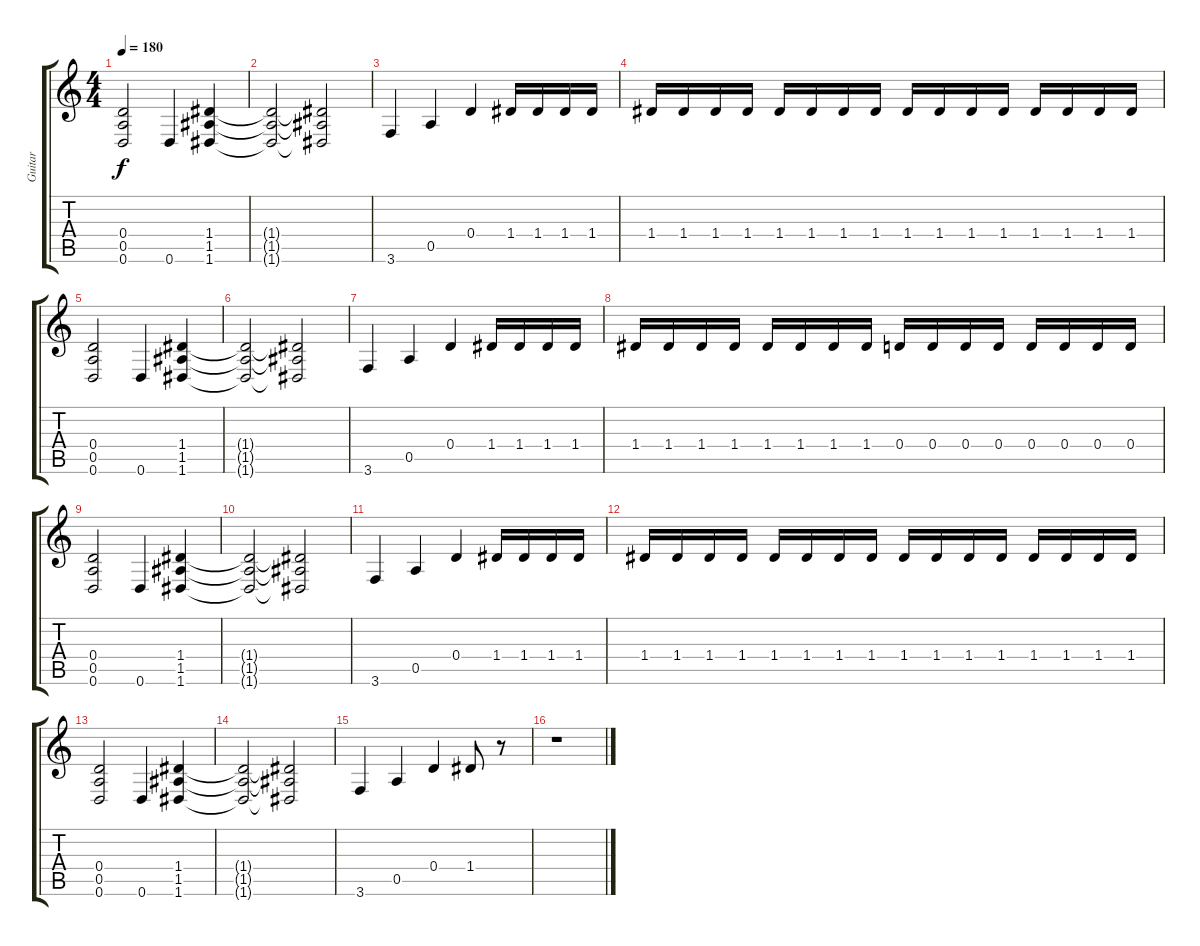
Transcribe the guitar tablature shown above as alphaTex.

\track ("Guitar" "Guitar") {instrument distortionguitar}
\staff {score tabs}
\tuning (E4 B3 G3 D3 A2 D2) {hide}
\ts (4 4)
\tempo 180
\clef g2
\ks c
(0.4 0.5 0.6).2{dy f} 0.6.4 (1.4 1.5 1.6).4 |
(1.4{t} 1.5{t} 1.6{t}).2 (1.4{t} 1.5{t} 1.6{t}).2 |
3.6.4 0.5.4 0.4.4 1.4.16 1.4.16 1.4.16 1.4.16 |
1.4.16 1.4.16 1.4.16 1.4.16 1.4.16 1.4.16 1.4.16 1.4.16 1.4.16 1.4.16 1.4.16 1.4.16 1.4.16 1.4.16 1.4.16 1.4.16 |
(0.4 0.5 0.6).2 0.6.4 (1.4 1.5 1.6).4 |
(1.4{t} 1.5{t} 1.6{t}).2 (1.4{t} 1.5{t} 1.6{t}).2 |
3.6.4 0.5.4 0.4.4 1.4.16 1.4.16 1.4.16 1.4.16 |
1.4.16 1.4.16 1.4.16 1.4.16 1.4.16 1.4.16 1.4.16 1.4.16 0.4.16 0.4.16 0.4.16 0.4.16 0.4.16 0.4.16 0.4.16 0.4.16 |
(0.4 0.5 0.6).2 0.6.4 (1.4 1.5 1.6).4 |
(1.4{t} 1.5{t} 1.6{t}).2 (1.4{t} 1.5{t} 1.6{t}).2 |
3.6.4 0.5.4 0.4.4 1.4.16 1.4.16 1.4.16 1.4.16 |
1.4.16 1.4.16 1.4.16 1.4.16 1.4.16 1.4.16 1.4.16 1.4.16 1.4.16 1.4.16 1.4.16 1.4.16 1.4.16 1.4.16 1.4.16 1.4.16 |
(0.4 0.5 0.6).2 0.6.4 (1.4 1.5 1.6).4 |
(1.4{t} 1.5{t} 1.6{t}).2 (1.4{t} 1.5{t} 1.6{t}).2 |
3.6.4 0.5.4 0.4.4 1.4.8 r.8 |
r.1
